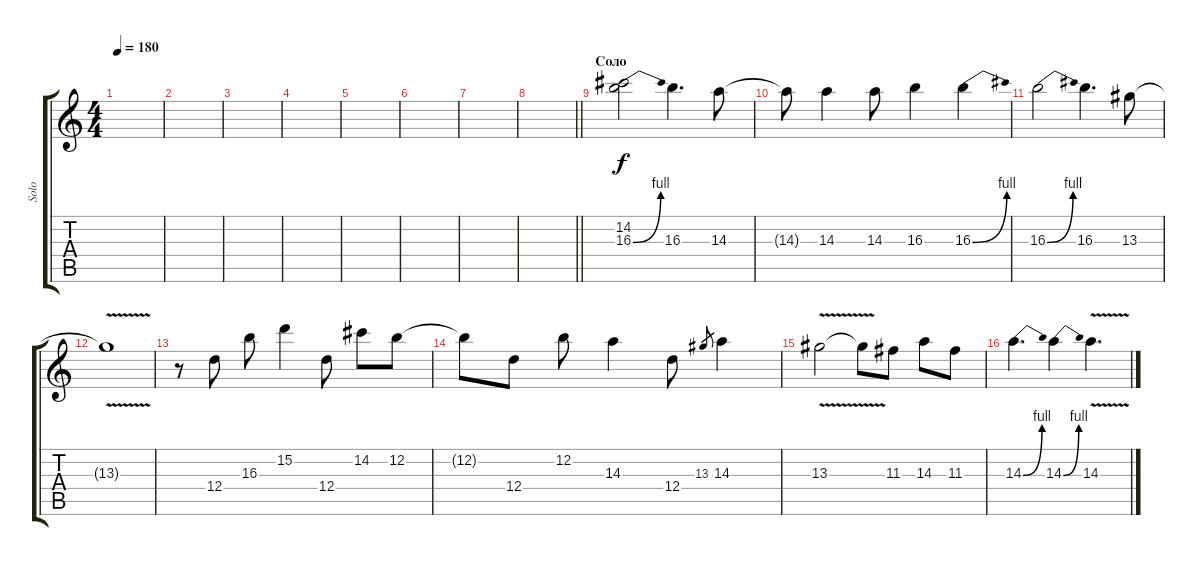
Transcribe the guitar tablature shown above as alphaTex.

\track ("Solo" "Solo") {instrument distortionguitar}
\staff {score tabs}
\tuning (E4 B3 G3 D3 A2 E2) {hide}
\ts (4 4)
\tempo 180
\clef g2
\ks c
|
|
|
|
|
|
|
\barLineRight lightlight
|
\section ("" "Соло")
(14.2 16.3{be (bend 0 0 60 4)}).2 16.3.4{d} 14.3.8 |
14.3{t}.8 14.3.4 14.3.8 16.3.4 16.3{be (bend 0 0 60 4)}.4 |
16.3{be (bend 0 0 60 4)}.2 16.3.4{d} 13.3.8 |
13.3{v t}.1 |
r.8 12.4.8 16.3.8 15.2.4 12.4.8 14.2.8 12.2.8 |
12.2{t}.8 12.4.8 12.2.8 14.3.4 12.4.8 13.3.8{gr} 14.3.4 |
13.3{v}.2 13.3{t}.8 11.3.8 14.3.8 11.3.8 |
14.3{be (bend 0 0 60 4)}.4{d} 14.3{be (bend 0 0 60 4)}.4 14.3{v}.4{d}
